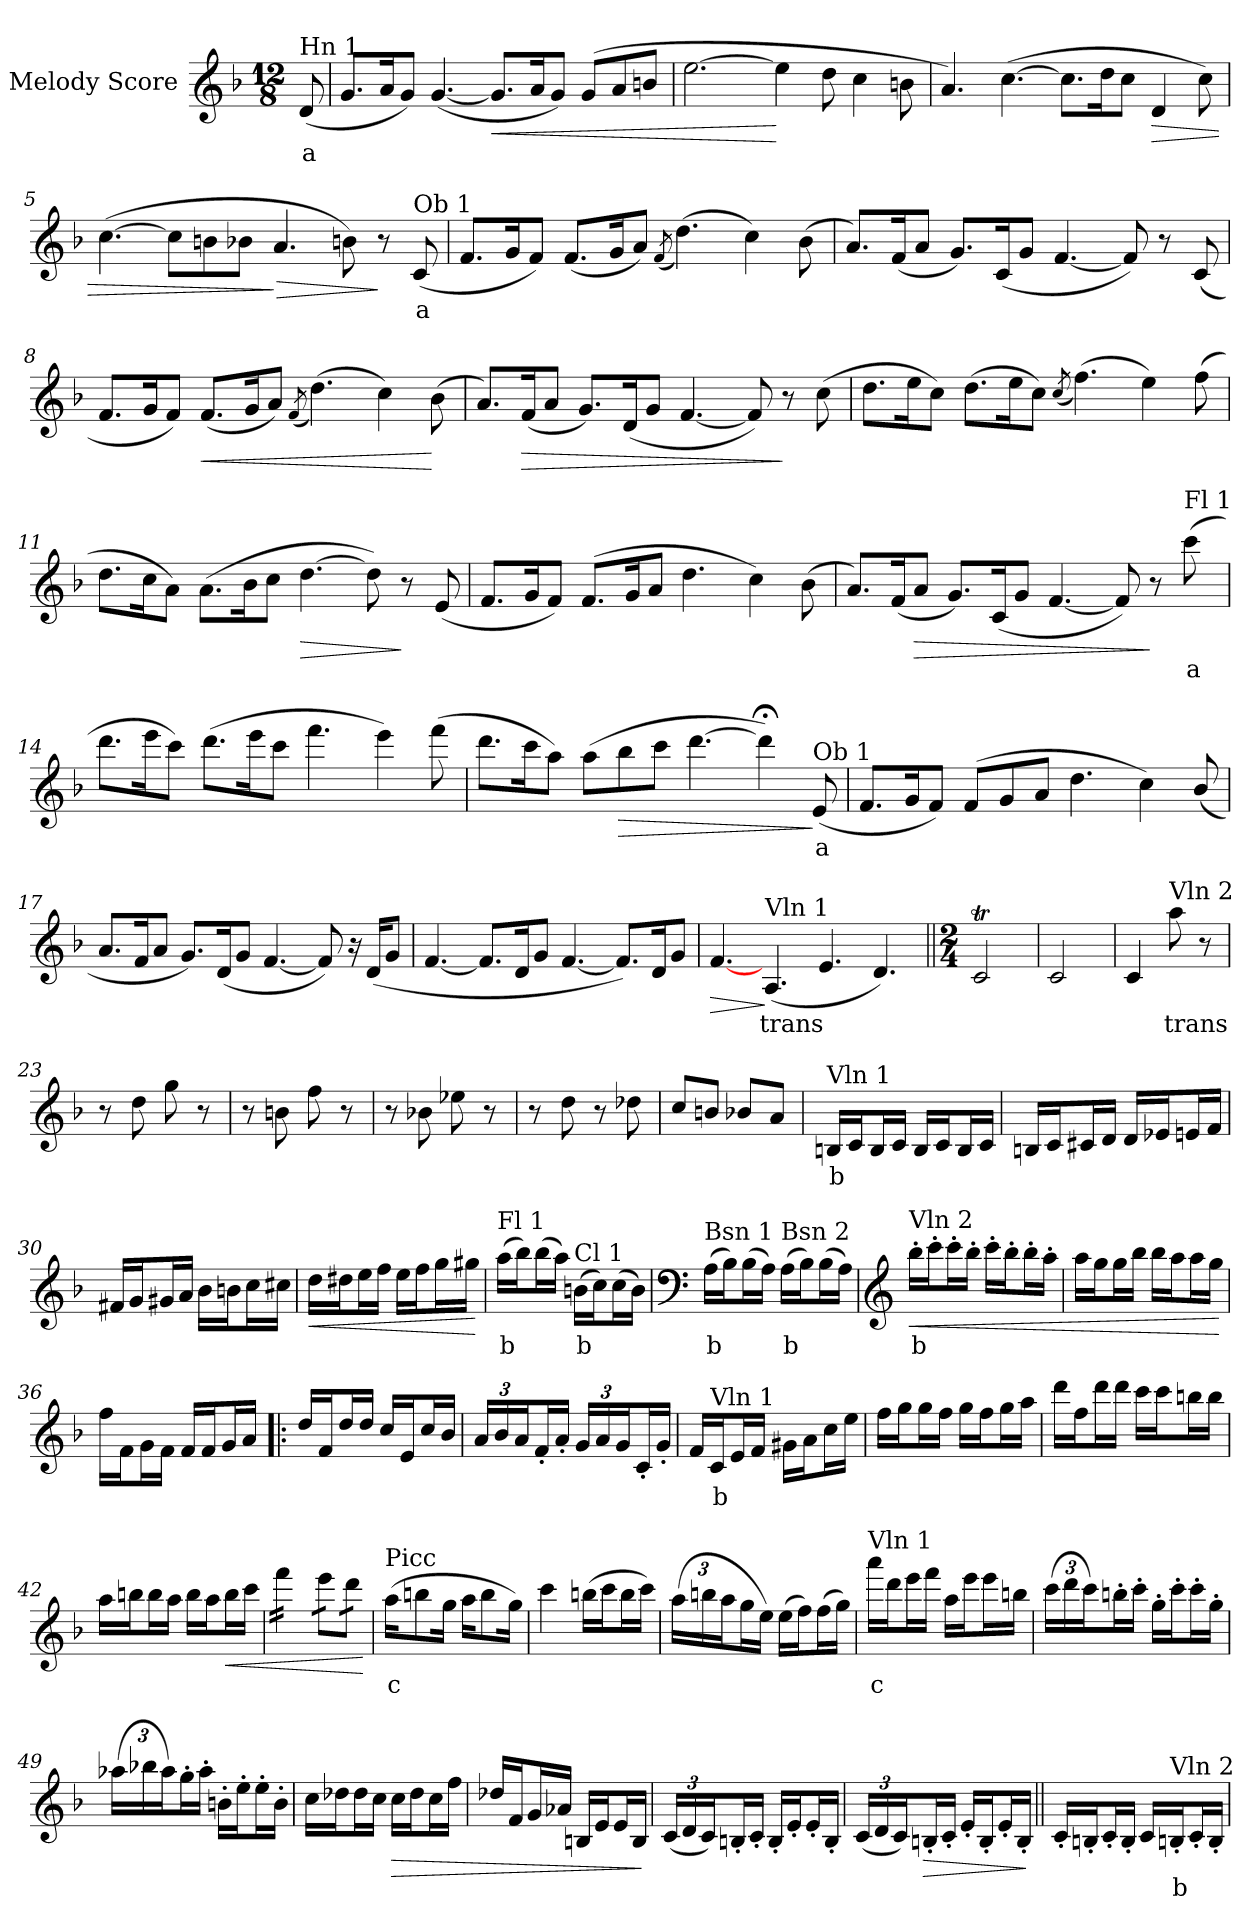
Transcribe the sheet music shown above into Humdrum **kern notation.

**kern	**text	**dynam
*part1	*part1	*part1
*staff1	*staff1	*staff1
*I"Melody Score	*	*
*k[b-]	*	*
*M12/8	*	*
*MM60	*	*
=1	=1	=1
!LO:TX:a:t=Hn 1	!	!
!	!LO:LY:b:color=#FF0000	!
(8d/	a	.
=2	=2	=2
8.g/L	.	.
16a/K	.	.
8g/J)	.	.
([4.g/	.	.
!	!	!LO:HP:b
8.g/L]	.	<
16a/K	.	.
8g/J)	.	.
(8g/L	.	.
8a/	.	.
8b/J	.	.
=3	=3	=3
[2.ee\	.	.
4ee\]	.	[
8dd\	.	.
4cc\	.	.
8b\	.	.
=4	=4	=4
4.a/)	.	.
([4.cc\	.	.
8.cc\L]	.	.
16dd\K	.	.
8cc\J	.	.
!	!	!LO:HP:b
4d/	.	>
8cc\)	.	.
=5	=5	=5
([4.cc\	.	.
8cc\L]	.	.
8b\	.	.
8b-X\J	.	.
!	!	!LO:HP:n=1:b
4.a/	.	] >
8bn\)	.	.
8r	.	]
!LO:TX:a:t=Ob 1	!	!
!	!LO:LY:b:color=#FF0000	!
(8c/	a	.
=6	=6	=6
8.f/L	.	.
16g/K	.	.
8f/J)	.	.
(8.f/L	.	.
16g/K	.	.
8a/J)	.	.
(8qf/	.	.
(4.dd\)	.	.
4cc\)	.	.
(8b-\	.	.
=7	=7	=7
8.a/L)	.	.
(16f/K	.	.
8a/J	.	.
8.g/L)	.	.
(16c/K	.	.
8g/J	.	.
[4.f/	.	.
8f/])	.	.
8r	.	.
(8c/	.	.
=8	=8	=8
8.f/L	.	.
16g/K	.	.
8f/J)	.	.
!	!	!LO:HP:b
(8.f/L	.	<
16g/K	.	.
8a/J)	.	.
(8qf/	.	.
(4.dd\)	.	.
4cc\)	.	.
(8b-\	.	[
=9	=9	=9
8.a/L)	.	.
!	!	!LO:HP:b
(16f/K	.	>
8a/J	.	.
8.g/L)	.	.
(16d/K	.	.
8g/J	.	.
[4.f/	.	.
8f/])	.	.
8r	.	]
(8cc\	.	.
=10	=10	=10
8.dd\L	.	.
16ee\K	.	.
8cc\J)	.	.
(8.dd\L	.	.
16ee\K	.	.
8cc\J)	.	.
(8qcc/	.	.
(4.ff\)	.	.
4ee\)	.	.
(8ff\	.	.
=11	=11	=11
8.dd\L	.	.
16cc\K	.	.
8a\J)	.	.
(8.a\L	.	.
16b-\K	.	.
8cc\J	.	.
!	!	!LO:HP:b
[4.dd\	.	>
8dd\])	.	.
8r	.	]
(8e/	.	.
=12	=12	=12
8.f/L	.	.
16g/K	.	.
8f/J)	.	.
(8.f/L	.	.
16g/K	.	.
8a/J	.	.
4.dd\	.	.
4cc\)	.	.
(8b-\	.	.
=13	=13	=13
8.a/L)	.	.
(16f/K	.	.
!	!	!LO:HP:b
8a/J	.	>
8.g/L)	.	.
(16c/K	.	.
8g/J	.	.
[4.f/	.	.
8f/])	.	.
8r	.	]
!LO:TX:a:t=Fl 1	!	!
!	!LO:LY:b:color=#FF0000	!
(8ccc\	a	.
=14	=14	=14
8.ddd\L	.	.
16eee\K	.	.
8ccc\J)	.	.
(8.ddd\L	.	.
16eee\K	.	.
8ccc\J	.	.
4.fff\	.	.
4eee\)	.	.
(8fff\	.	.
=15	=15	=15
8.ddd\L	.	.
16ccc\K	.	.
8aa\J)	.	.
(8aa\L	.	.
!	!	!LO:HP:b
8bb-\	.	>
8ccc\J	.	.
[4.ddd\	.	.
4ddd;<\])	.	.
!LO:TX:a:t=Ob 1	!	!
!	!LO:LY:b:color=#FF0000	!
(8e/	a	]
=16	=16	=16
8.f/L	.	.
16g/K	.	.
8f/J)	.	.
(8f/L	.	.
8g/	.	.
8a/J	.	.
4.dd\	.	.
4cc\)	.	.
(8b-/	.	.
=17	=17	=17
8.a/L	.	.
16f/K	.	.
8a/J	.	.
8.g/L)	.	.
(16d/K	.	.
8g/J	.	.
[4.f/	.	.
8f/])	.	.
16r	.	.
(16d/KL	.	.
8g/J	.	.
=18	=18	=18
[4.f/	.	.
8.f/L]	.	.
16d/K	.	.
8g/J	.	.
[4.f/	.	.
8.f/L])	.	.
16d/K	.	.
8g/J	.	.
=19	=19	=19
!	!	!LO:HP:b
[4.f/	.	>
!LO:TX:a:t=Vln 1	!	!
!	!LO:LY:b:color=#FF0000	!
(4.A/	trans	]
4.e/	.	.
4.d/)	.	.
=20||	=20||	=20||
*M2/4	*	*
*MM132	*	*
2cT/	.	.
=21	=21	=21
2c/	.	.
=22	=22	=22
4c/	.	.
!LO:TX:a:t=Vln 2	!	!
!	!LO:LY:color=#FF0000	!
8aa\	trans	.
8r	.	.
=23	=23	=23
8r	.	.
8dd\	.	.
8gg\	.	.
8r	.	.
=24	=24	=24
8r	.	.
8bn\	.	.
8ff\	.	.
8r	.	.
=25	=25	=25
8r	.	.
8b-X\	.	.
8ee-X\	.	.
8r	.	.
=26	=26	=26
8r	.	.
8dd\	.	.
8r	.	.
8dd-X\	.	.
=27	=27	=27
8cc/L	.	.
8bn/J	.	.
8b-X/L	.	.
8a/J	.	.
=28	=28	=28
!LO:TX:a:t=Vln 1	!	!
!	!LO:LY:b:color=#FF0000	!
16Bn/LL	b	.
16c/J	.	.
16B/L	.	.
16c/JJ	.	.
16B/LL	.	.
16c/J	.	.
16B/L	.	.
16c/JJ	.	.
=29	=29	=29
16Bn/LL	.	.
16c/J	.	.
16c#X/L	.	.
16d/JJ	.	.
16d/LL	.	.
16e-X/J	.	.
16en/L	.	.
16f/JJ	.	.
=30	=30	=30
16f#X/LL	.	.
16g/J	.	.
16g#X/L	.	.
16a/JJ	.	.
16b-\LL	.	.
16bn\J	.	.
16cc\L	.	.
16cc#X\JJ	.	.
=31	=31	=31
!	!	!LO:HP:b
16dd\LL	.	<
16dd#X\J	.	.
16ee\L	.	.
16ff\JJ	.	.
16ee\LL	.	.
16ff\J	.	.
16gg\L	.	.
16gg#X\JJ	.	.
.	.	[
=32	=32	=32
!LO:TX:a:t=Fl 1	!	!
!	!LO:LY:b:color=#FF0000	!
(16aa\LL	b	.
16bb-\J)	.	.
(16bb-\L	.	.
16aa\JJ)	.	.
!LO:TX:a:t=Cl 1	!	!
!	!LO:LY:b:color=#FF0000	!
(16b\LL	b	.
16cc\J)	.	.
(16cc\L	.	.
16b\JJ)	.	.
=33	=33	=33
*clefF4	*	*
!LO:TX:a:t=Bsn 1	!	!
!	!LO:LY:b:color=#FF0000	!
(16A\LL	b	.
16B-\J)	.	.
(16B-\L	.	.
16A\JJ)	.	.
!LO:TX:a:t=Bsn 2	!	!
!	!LO:LY:b:color=#FF0000	!
(16A\LL	b	.
16B-\J)	.	.
(16B-\L	.	.
16A\JJ)	.	.
=34	=34	=34
*clefG2	*	*
!LO:TX:a:t=Vln 2	!	!
!	!LO:LY:b:color=#FF0000	!LO:HP:b
16bb-'\LL	b	<
16ccc'\J	.	.
16ccc'\L	.	.
16bb-'\JJ	.	.
16ccc'\LL	.	.
16bb-'\J	.	.
16bb-'\L	.	.
16aa'\JJ	.	.
=35	=35	=35
16aa\LL	.	.
16gg\J	.	.
16gg\L	.	.
16bb-\JJ	.	.
16bb-\LL	.	.
16aa\J	.	.
16aa\L	.	.
16gg\JJ	.	.
.	.	[
=36	=36	=36
16ff\LL	.	.
16f\J	.	.
16g\L	.	.
16f\JJ	.	.
16f/LL	.	.
16f/J	.	.
16g/L	.	.
16a/JJ	.	.
=37!|:	=37!|:	=37!|:
16dd/LL	.	.
16f/J	.	.
16dd/L	.	.
16dd/JJ	.	.
16cc/LL	.	.
16e/J	.	.
16cc/L	.	.
16b-/JJ	.	.
=38	=38	=38
*Xbrackettup	*	*
24a/LL	.	.
24b-/	.	.
24a/J	.	.
16f'/L	.	.
16a'/JJ	.	.
24g/LL	.	.
24a/	.	.
24g/J	.	.
16c'/L	.	.
16g'/JJ	.	.
=39	=39	=39
16f/LL	.	.
!LO:TX:a:t=Vln 1	!	!
!	!LO:LY:b:color=#FF0000	!
16c/J	b	.
16e/L	.	.
16f/JJ	.	.
16g#X\LL	.	.
16a\J	.	.
16cc\L	.	.
16ee\JJ	.	.
=40	=40	=40
16ff\LL	.	.
16gg\J	.	.
16gg\L	.	.
16ff\JJ	.	.
16gg\LL	.	.
16ff\J	.	.
16gg\L	.	.
16aa\JJ	.	.
=41	=41	=41
16ddd\LL	.	.
16ff\J	.	.
16ddd\L	.	.
16ddd\JJ	.	.
16ccc\LL	.	.
16ccc\J	.	.
16bbn\L	.	.
16bb\JJ	.	.
=42	=42	=42
16aa\LL	.	.
16bbn\J	.	.
16bb\L	.	.
16aa\JJ	.	.
16bb\LL	.	.
16aa\J	.	.
!	!	!LO:HP:b
16bb\L	.	<
16ccc\JJ	.	.
=43	=43	=43
*tremolo	*	*
16fff\LL	.	.
16fff\	.	.
16fff\	.	.
16fff\JJ	.	.
16eee\LL	.	.
16eee\	.	.
16ddd\	.	.
16ddd\JJ	.	.
*Xtremolo	*	*
.	.	[
=44	=44	=44
!LO:TX:a:t=Picc	!	!
!	!LO:LY:b:color=#FF0000	!
(16aa\KL	c	.
8bbn\	.	.
16gg\Jk	.	.
16aa\KL	.	.
8bb\	.	.
16gg\Jk)	.	.
=45	=45	=45
4ccc\	.	.
(16bbn\LL	.	.
16ccc\J	.	.
16bb\L	.	.
16ccc\JJ)	.	.
=46	=46	=46
(24aa\LL	.	.
24bbn\	.	.
24aa\J	.	.
16gg\L	.	.
16ee\JJ)	.	.
(16ee\LL	.	.
16ff\J)	.	.
(16ff\L	.	.
16gg\JJ)	.	.
=47	=47	=47
!LO:TX:a:t=Vln 1	!	!
!	!LO:LY:b:color=#FF0000	!
16aaa\LL	c	.
16ddd\J	.	.
16eee\L	.	.
16fff\JJ	.	.
16aa\LL	.	.
16eee\J	.	.
16eee\L	.	.
16bbn\JJ	.	.
=48	=48	=48
(24ccc\LL	.	.
24ddd\	.	.
24ccc\J)	.	.
16bbn'\L	.	.
16ccc'\JJ	.	.
16gg'\LL	.	.
16ccc'\J	.	.
16ccc'\L	.	.
16gg'\JJ	.	.
=49	=49	=49
(24aa-X\LL	.	.
24bb-X\	.	.
24aa-\J)	.	.
16gg'\L	.	.
16aa-'\JJ	.	.
16bn'\LL	.	.
16ee'\J	.	.
16ee'\L	.	.
16b'\JJ	.	.
=50	=50	=50
16cc\LL	.	.
16dd-X\J	.	.
16dd-\L	.	.
16cc\JJ	.	.
!	!	!LO:HP:b
16cc\LL	.	>
16dd-\J	.	.
16cc\L	.	.
16ff\JJ	.	.
=51	=51	=51
16dd-X/LL	.	.
16f/J	.	.
16g/L	.	.
16a-X/JJ	.	.
16Bn/LL	.	.
16e/J	.	.
16e/L	.	.
16B/JJ	.	.
.	.	]
=52	=52	=52
(24c/LL	.	.
24d/	.	.
24c/J)	.	.
16Bn'/L	.	.
16c'/JJ	.	.
16B'/LL	.	.
16e'/J	.	.
16e'/L	.	.
16B'/JJ	.	.
=53	=53	=53
(24c/LL	.	.
24d/	.	.
24c/J)	.	.
!	!	!LO:HP:b
16Bn'/L	.	>
16c'/JJ	.	.
16e'/LL	.	.
16B'/J	.	.
16e'/L	.	.
16B'/JJ	.	.
.	.	]
=54||	=54||	=54||
16c'/LL	.	.
16Bn'/J	.	.
16c'/L	.	.
16B'/JJ	.	.
16c/LL	.	.
!LO:TX:a:t=Vln 2	!	!
!	!LO:LY:b:color=#FF0000	!
16Bn'/J	b	.
16c'/L	.	.
16B'/JJ	.	.
=	=	=
*-	*-	*-
